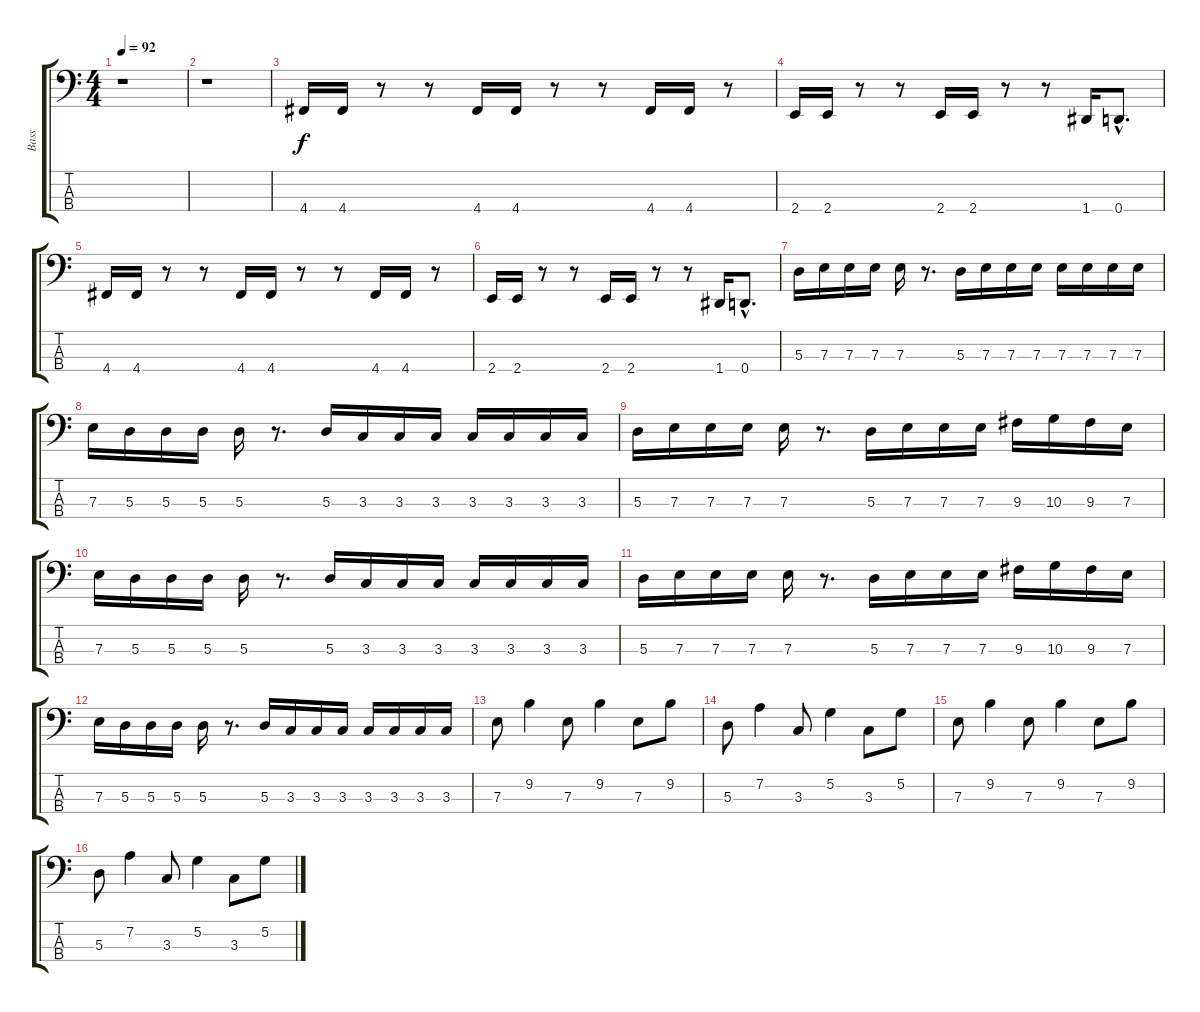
\track ("Bass" "Bass") {instrument acousticbass}
\staff {score tabs}
\tuning (G2 D2 A1 D1) {hide}
\ts (4 4)
\tempo 92
\clef f4
\ks c
r.1{dy f instrument acousticbass} |
r.1 |
4.4.16 4.4.16 r.8 r.8 4.4.16 4.4.16 r.8 r.8 4.4.16 4.4.16 r.8 |
2.4.16 2.4.16 r.8 r.8 2.4.16 2.4.16 r.8 r.8 1.4.16 0.4{hac}.8{d} |
4.4.16 4.4.16 r.8 r.8 4.4.16 4.4.16 r.8 r.8 4.4.16 4.4.16 r.8 |
2.4.16 2.4.16 r.8 r.8 2.4.16 2.4.16 r.8 r.8 1.4.16 0.4{hac}.8{d} |
5.3.16{volume 9} 7.3.16 7.3.16 7.3.16 7.3.16 r.8{d} 5.3.16 7.3.16 7.3.16 7.3.16 7.3.16 7.3.16 7.3.16 7.3.16 |
7.3.16 5.3.16 5.3.16 5.3.16 5.3.16 r.8{d} 5.3.16 3.3.16 3.3.16 3.3.16 3.3.16 3.3.16 3.3.16 3.3.16 |
5.3.16 7.3.16 7.3.16 7.3.16 7.3.16 r.8{d} 5.3.16 7.3.16 7.3.16 7.3.16 9.3.16 10.3.16 9.3.16 7.3.16 |
7.3.16 5.3.16 5.3.16 5.3.16 5.3.16 r.8{d} 5.3.16 3.3.16 3.3.16 3.3.16 3.3.16 3.3.16 3.3.16 3.3.16 |
5.3.16 7.3.16 7.3.16 7.3.16 7.3.16 r.8{d} 5.3.16 7.3.16 7.3.16 7.3.16 9.3.16 10.3.16 9.3.16 7.3.16 |
7.3.16 5.3.16 5.3.16 5.3.16 5.3.16 r.8{d} 5.3.16 3.3.16 3.3.16 3.3.16 3.3.16 3.3.16 3.3.16 3.3.16 |
7.3.8 9.2.4 7.3.8 9.2.4 7.3.8 9.2.8 |
5.3.8 7.2.4 3.3.8 5.2.4 3.3.8 5.2.8 |
7.3.8 9.2.4 7.3.8 9.2.4 7.3.8 9.2.8 |
5.3.8 7.2.4 3.3.8 5.2.4 3.3.8 5.2.8
